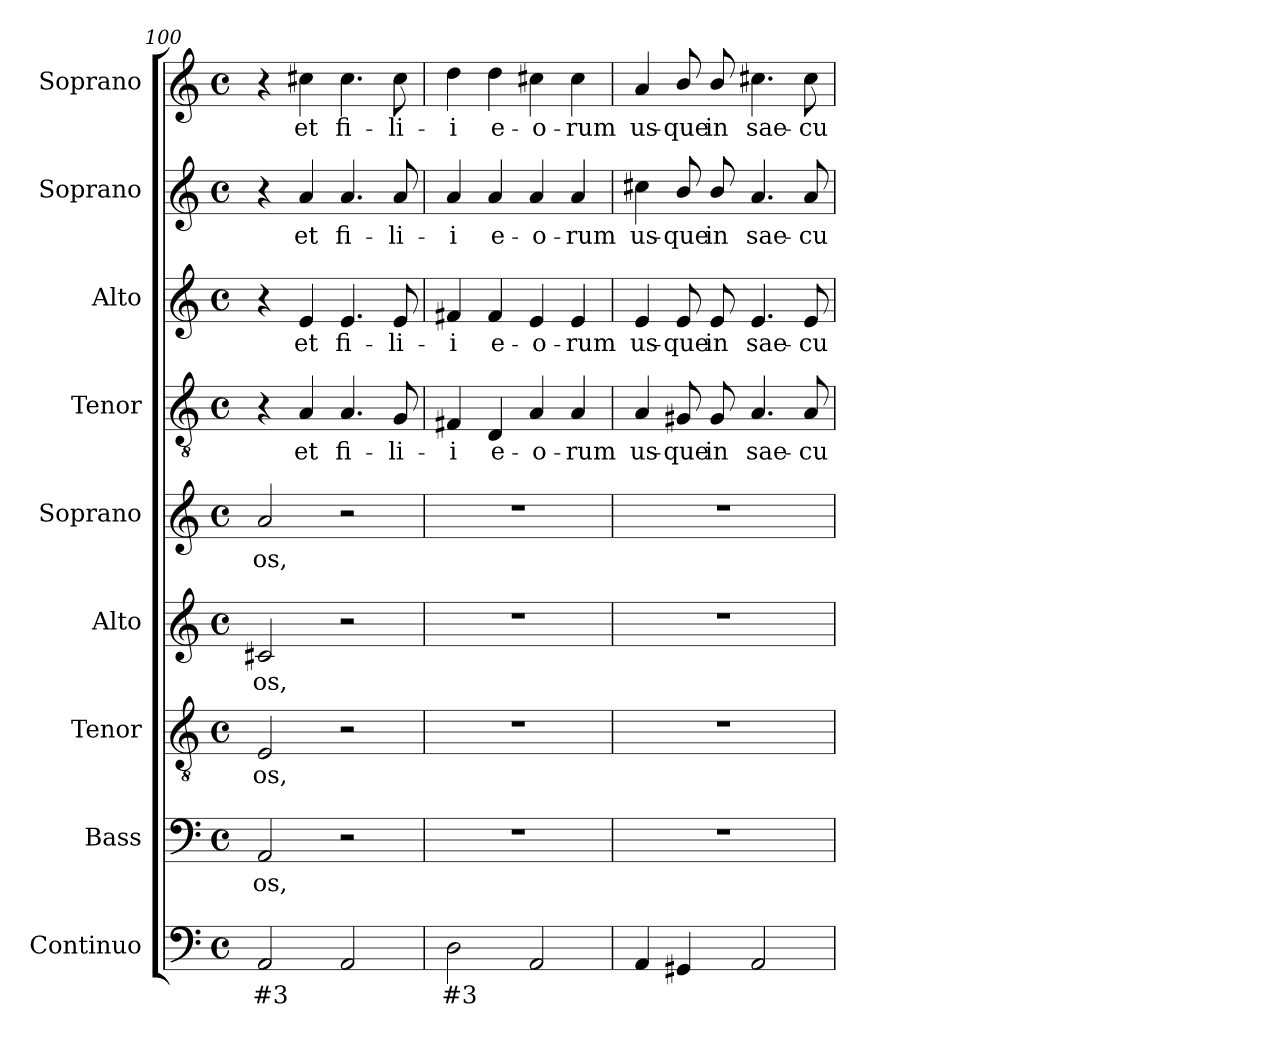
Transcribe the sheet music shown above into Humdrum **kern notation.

**kern	**text	**kern	**text	**kern	**text	**kern	**text	**kern	**text	**kern	**text	**kern	**text	**kern	**text	**kern	**text
*part9	*part9	*part8	*part8	*part7	*part7	*part6	*part6	*part5	*part5	*part4	*part4	*part3	*part3	*part2	*part2	*part1	*part1
*staff9	*staff9	*staff8	*staff8	*staff7	*staff7	*staff6	*staff6	*staff5	*staff5	*staff4	*staff4	*staff3	*staff3	*staff2	*staff2	*staff1	*staff1
*I"Continuo	*	*I"Bass	*	*I"Tenor	*	*I"Alto	*	*I"Soprano	*	*I"Tenor	*	*I"Alto	*	*I"Soprano	*	*I"Soprano	*
*I'Cont.	*	*I'B.	*	*I'T.	*	*I'A.	*	*I'S.	*	*I'T.	*	*I'A.	*	*I'S.	*	*I'S.	*
*clefF4	*	*clefF4	*	*clefGv2	*	*clefG2	*	*clefG2	*	*clefGv2	*	*clefG2	*	*clefG2	*	*clefG2	*
*	*	*	*	*ITrd7c12	*	*	*	*	*	*ITrd7c12	*	*	*	*	*	*	*
*k[]	*	*k[]	*	*k[]	*	*k[]	*	*k[]	*	*k[]	*	*k[]	*	*k[]	*	*k[]	*
*C:	*	*C:	*	*C:	*	*C:	*	*C:	*	*C:	*	*C:	*	*C:	*	*C:	*
*M4/4	*	*M4/4	*	*M4/4	*	*M4/4	*	*M4/4	*	*M4/4	*	*M4/4	*	*M4/4	*	*M4/4	*
*met(c)	*	*met(c)	*	*met(c)	*	*met(c)	*	*met(c)	*	*met(c)	*	*met(c)	*	*met(c)	*	*met(c)	*
=100	=100	=100	=100	=100	=100	=100	=100	=100	=100	=100	=100	=100	=100	=100	=100	=100	=100
!	!LO:LY:b:color=#000000	!	!	!	!	!	!	!	!	!	!	!	!	!	!	!	!
!	!	!	!LO:LY:b:color=#000000	!	!	!	!	!	!	!	!	!	!	!	!	!	!
!	!	!	!	!	!LO:LY:b:color=#000000	!	!	!	!	!	!	!	!	!	!	!	!
!	!	!	!	!	!	!	!LO:LY:b:color=#000000	!	!	!	!	!	!	!	!	!	!
!	!	!	!	!	!	!	!	!	!LO:LY:b:color=#000000	!	!	!	!	!	!	!	!
2AAi/	#3	2AAi/	-os,	2EEi/	-os,	2c#Xi/	-os,	2ai/	-os,	4r	.	4r	.	4r	.	4r	.
!	!	!	!	!	!	!	!	!	!	!	!LO:LY:b:color=#000000	!	!	!	!	!	!
!	!	!	!	!	!	!	!	!	!	!	!	!	!LO:LY:b:color=#000000	!	!	!	!
!	!	!	!	!	!	!	!	!	!	!	!	!	!	!	!LO:LY:b:color=#000000	!	!
!	!	!	!	!	!	!	!	!	!	!	!	!	!	!	!	!	!LO:LY:b:color=#000000
.	.	.	.	.	.	.	.	.	.	4AAi/	et	4ei/	et	4ai/	et	4cc#Xi\	et
!	!	!	!	!	!	!	!	!	!	!	!LO:LY:b:color=#000000	!	!	!	!	!	!
!	!	!	!	!	!	!	!	!	!	!	!	!	!LO:LY:b:color=#000000	!	!	!	!
!	!	!	!	!	!	!	!	!	!	!	!	!	!	!	!LO:LY:b:color=#000000	!	!
!	!	!	!	!	!	!	!	!	!	!	!	!	!	!	!	!	!LO:LY:b:color=#000000
2AAi/	.	2r	.	2r	.	2r	.	2r	.	4.AAi/	fi-	4.ei/	fi-	4.ai/	fi-	4.cc#i\	fi-
!	!	!	!	!	!	!	!	!	!	!	!LO:LY:b:color=#000000	!	!	!	!	!	!
!	!	!	!	!	!	!	!	!	!	!	!	!	!LO:LY:b:color=#000000	!	!	!	!
!	!	!	!	!	!	!	!	!	!	!	!	!	!	!	!LO:LY:b:color=#000000	!	!
!	!	!	!	!	!	!	!	!	!	!	!	!	!	!	!	!	!LO:LY:b:color=#000000
.	.	.	.	.	.	.	.	.	.	8GGi/	-li-	8ei/	-li-	8ai/	-li-	8cc#i\	-li-
=101	=101	=101	=101	=101	=101	=101	=101	=101	=101	=101	=101	=101	=101	=101	=101	=101	=101
!	!LO:LY:b:color=#000000	!	!	!	!	!	!	!	!	!	!	!	!	!	!	!	!
!	!	!	!	!	!	!	!	!	!	!	!LO:LY:b:color=#000000	!	!	!	!	!	!
!	!	!	!	!	!	!	!	!	!	!	!	!	!LO:LY:b:color=#000000	!	!	!	!
!	!	!	!	!	!	!	!	!	!	!	!	!	!	!	!LO:LY:b:color=#000000	!	!
!	!	!	!	!	!	!	!	!	!	!	!	!	!	!	!	!	!LO:LY:b:color=#000000
2Di\	#3	1r	.	1r	.	1r	.	1r	.	4FF#Xi/	-i	4f#Xi/	-i	4ai/	-i	4ddi\	-i
!	!	!	!	!	!	!	!	!	!	!	!LO:LY:b:color=#000000	!	!	!	!	!	!
!	!	!	!	!	!	!	!	!	!	!	!	!	!LO:LY:b:color=#000000	!	!	!	!
!	!	!	!	!	!	!	!	!	!	!	!	!	!	!	!LO:LY:b:color=#000000	!	!
!	!	!	!	!	!	!	!	!	!	!	!	!	!	!	!	!	!LO:LY:b:color=#000000
.	.	.	.	.	.	.	.	.	.	4DDi/	e-	4f#i/	e-	4ai/	e-	4ddi\	e-
!	!	!	!	!	!	!	!	!	!	!	!LO:LY:b:color=#000000	!	!	!	!	!	!
!	!	!	!	!	!	!	!	!	!	!	!	!	!LO:LY:b:color=#000000	!	!	!	!
!	!	!	!	!	!	!	!	!	!	!	!	!	!	!	!LO:LY:b:color=#000000	!	!
!	!	!	!	!	!	!	!	!	!	!	!	!	!	!	!	!	!LO:LY:b:color=#000000
2AAi/	.	.	.	.	.	.	.	.	.	4AAi/	-o-	4ei/	-o-	4ai/	-o-	4cc#i\	-o-
!	!	!	!	!	!	!	!	!	!	!	!LO:LY:b:color=#000000	!	!	!	!	!	!
!	!	!	!	!	!	!	!	!	!	!	!	!	!LO:LY:b:color=#000000	!	!	!	!
!	!	!	!	!	!	!	!	!	!	!	!	!	!	!	!LO:LY:b:color=#000000	!	!
!	!	!	!	!	!	!	!	!	!	!	!	!	!	!	!	!	!LO:LY:b:color=#000000
.	.	.	.	.	.	.	.	.	.	4AAi/	-rum	4ei/	-rum	4ai/	-rum	4cc#i\	-rum
!!LO:PB:g=z
=102	=102	=102	=102	=102	=102	=102	=102	=102	=102	=102	=102	=102	=102	=102	=102	=102	=102
!	!	!	!	!	!	!	!	!	!	!	!LO:LY:b:color=#000000	!	!	!	!	!	!
!	!	!	!	!	!	!	!	!	!	!	!	!	!LO:LY:b:color=#000000	!	!	!	!
!	!	!	!	!	!	!	!	!	!	!	!	!	!	!	!LO:LY:b:color=#000000	!	!
!	!	!	!	!	!	!	!	!	!	!	!	!	!	!	!	!	!LO:LY:b:color=#000000
4AAi/	.	1r	.	1r	.	1r	.	1r	.	4AAi/	us-	4ei/	us-	4cc#i\	us-	4ai/	us-
!	!	!	!	!	!	!	!	!	!	!	!LO:LY:b:color=#000000	!	!	!	!	!	!
!	!	!	!	!	!	!	!	!	!	!	!	!	!LO:LY:b:color=#000000	!	!	!	!
!	!	!	!	!	!	!	!	!	!	!	!	!	!	!	!LO:LY:b:color=#000000	!	!
!	!	!	!	!	!	!	!	!	!	!	!	!	!	!	!	!	!LO:LY:b:color=#000000
4GG#Xi/	.	.	.	.	.	.	.	.	.	8GG#Xi/	-que	8ei/	-que	8bi/	-que	8bi/	-que
!	!	!	!	!	!	!	!	!	!	!	!LO:LY:b:color=#000000	!	!	!	!	!	!
!	!	!	!	!	!	!	!	!	!	!	!	!	!LO:LY:b:color=#000000	!	!	!	!
!	!	!	!	!	!	!	!	!	!	!	!	!	!	!	!LO:LY:b:color=#000000	!	!
!	!	!	!	!	!	!	!	!	!	!	!	!	!	!	!	!	!LO:LY:b:color=#000000
.	.	.	.	.	.	.	.	.	.	8GG#i/	in	8ei/	in	8bi/	in	8bi/	in
!	!	!	!	!	!	!	!	!	!	!	!LO:LY:b:color=#000000	!	!	!	!	!	!
!	!	!	!	!	!	!	!	!	!	!	!	!	!LO:LY:b:color=#000000	!	!	!	!
!	!	!	!	!	!	!	!	!	!	!	!	!	!	!	!LO:LY:b:color=#000000	!	!
!	!	!	!	!	!	!	!	!	!	!	!	!	!	!	!	!	!LO:LY:b:color=#000000
2AAi/	.	.	.	.	.	.	.	.	.	4.AAi/	sae-	4.ei/	sae-	4.ai/	sae-	4.cc#i\	sae-
!	!	!	!	!	!	!	!	!	!	!	!LO:LY:b:color=#000000	!	!	!	!	!	!
!	!	!	!	!	!	!	!	!	!	!	!	!	!LO:LY:b:color=#000000	!	!	!	!
!	!	!	!	!	!	!	!	!	!	!	!	!	!	!	!LO:LY:b:color=#000000	!	!
!	!	!	!	!	!	!	!	!	!	!	!	!	!	!	!	!	!LO:LY:b:color=#000000
.	.	.	.	.	.	.	.	.	.	8AAi/	-cu-	8ei/	-cu-	8ai/	-cu-	8cc#i\	-cu-
=	=	=	=	=	=	=	=	=	=	=	=	=	=	=	=	=	=
*-	*-	*-	*-	*-	*-	*-	*-	*-	*-	*-	*-	*-	*-	*-	*-	*-	*-
